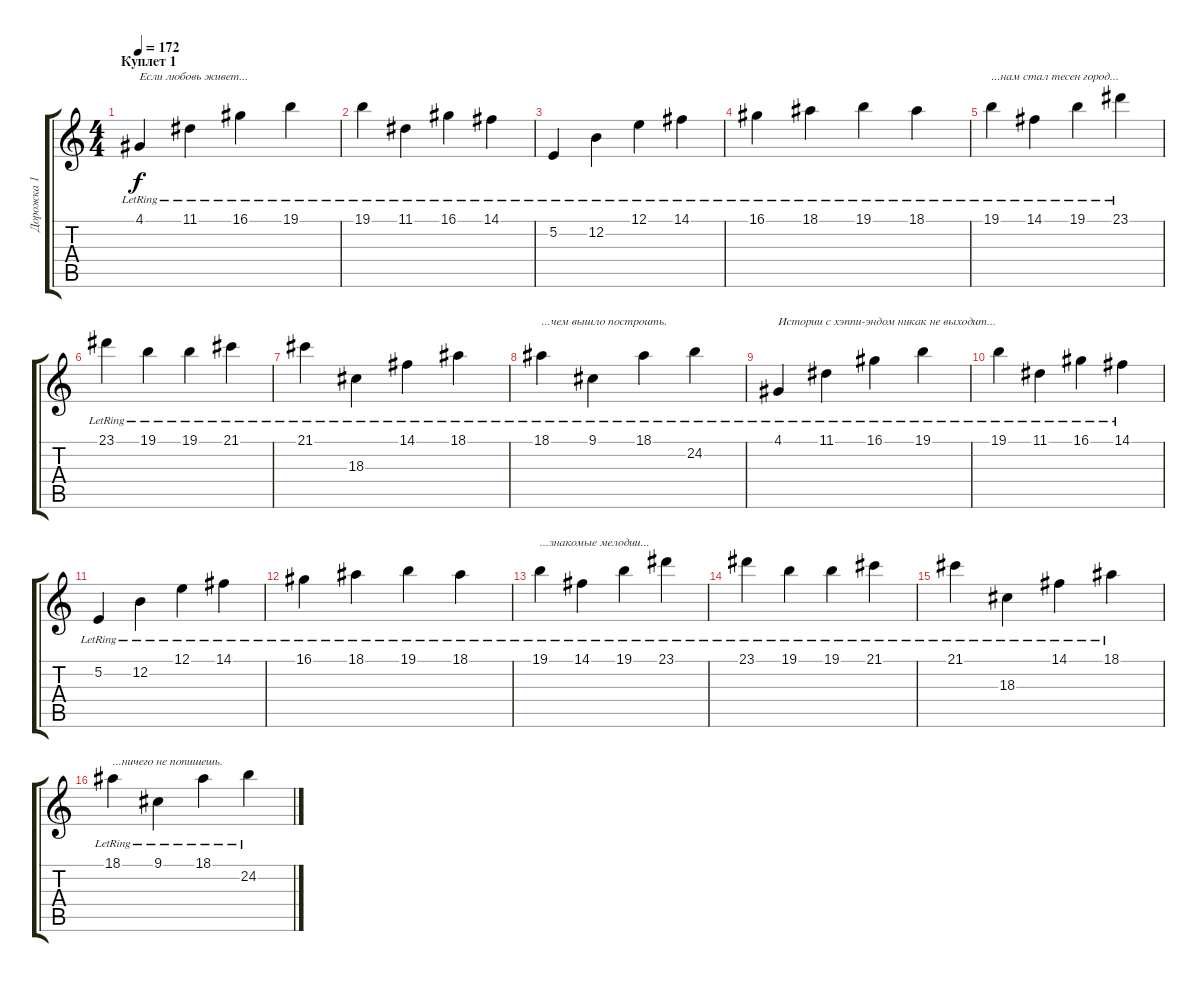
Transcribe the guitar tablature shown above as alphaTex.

\track ("Дорожка 1" "Дорожка 1") {instrument acousticgrandpiano}
\staff {score tabs}
\tuning (E4 B3 G3 D3 A2 E2) {hide}
\ts (4 4)
\section ("" "Куплет 1")
\tempo 172
\clef g2
\ks c
4.1{lr}.4{txt "Если любовь живет..." dy f} 11.1{lr}.4 16.1{lr}.4 19.1{lr}.4 |
19.1{lr}.4 11.1{lr}.4 16.1{lr}.4 14.1{lr}.4 |
5.2{lr}.4 12.2{lr}.4 12.1{lr}.4 14.1{lr}.4 |
16.1{lr}.4 18.1{lr}.4 19.1{lr}.4 18.1{lr}.4 |
19.1{lr}.4{txt "...нам стал тесен город..."} 14.1{lr}.4 19.1{lr}.4 23.1{lr}.4 |
23.1{lr}.4 19.1{lr}.4 19.1{lr}.4 21.1{lr}.4 |
21.1{lr}.4 18.3{lr}.4 14.1{lr}.4 18.1{lr}.4 |
18.1{lr}.4{txt "...чем вышло построить."} 9.1{lr}.4 18.1{lr}.4 24.2{lr}.4 |
4.1{lr}.4{txt "Истории с хэппи-эндом никак не выходит..."} 11.1{lr}.4 16.1{lr}.4 19.1{lr}.4 |
19.1{lr}.4 11.1{lr}.4 16.1{lr}.4 14.1{lr}.4 |
5.2{lr}.4 12.2{lr}.4 12.1{lr}.4 14.1{lr}.4 |
16.1{lr}.4 18.1{lr}.4 19.1{lr}.4 18.1{lr}.4 |
19.1{lr}.4{txt "...знакомые мелодии..."} 14.1{lr}.4 19.1{lr}.4 23.1{lr}.4 |
23.1{lr}.4 19.1{lr}.4 19.1{lr}.4 21.1{lr}.4 |
21.1{lr}.4 18.3{lr}.4 14.1{lr}.4 18.1{lr}.4 |
18.1{lr}.4{txt "...ничего не попишешь."} 9.1{lr}.4 18.1{lr}.4 24.2{lr}.4
